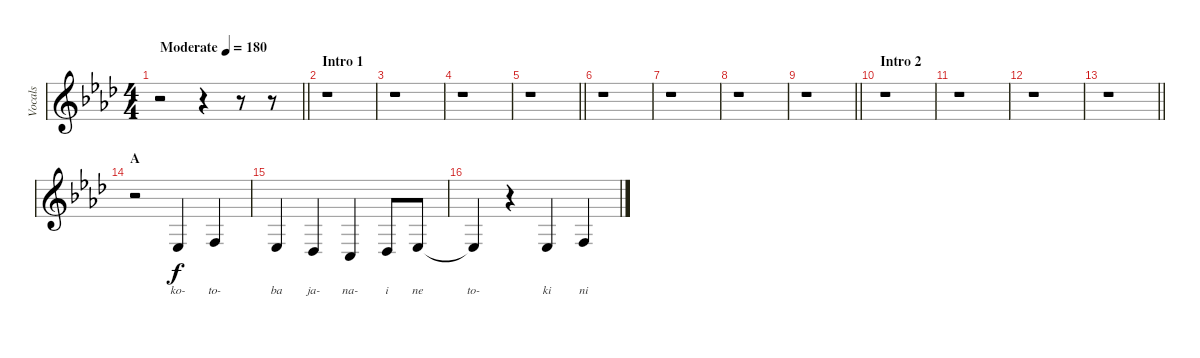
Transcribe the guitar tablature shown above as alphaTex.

\track ("Vocals" "Vocals") {instrument violin}
\staff {score}
\tuning (E4 B3 G3 D3 A2 E2) {hide}
\ts (4 4)
\tempo (180 "Moderate")
\clef g2
\barLineRight lightlight
\ks ab
r.2{dy f instrument violin} r.4 r.8 r.8 |
\section ("" "Intro 1")
r.1 |
r.1 |
r.1 |
\barLineRight lightlight
r.1 |
r.1 |
r.1 |
r.1 |
\barLineRight lightlight
r.1 |
\section ("" "Intro 2")
r.1 |
r.1 |
r.1 |
\barLineRight lightlight
r.1 |
\section ("" "A")
r.2 1.4.4{lyrics (0 "ko-") lyrics (1 "") lyrics (2 "") lyrics (3 "") lyrics (4 "")} 3.4.4{lyrics (0 "to-") lyrics (1 "") lyrics (2 "") lyrics (3 "") lyrics (4 "")} |
1.4.4{lyrics (0 "ba") lyrics (1 "") lyrics (2 "") lyrics (3 "") lyrics (4 "")} 4.5.4{lyrics (0 "ja-") lyrics (1 "") lyrics (2 "") lyrics (3 "") lyrics (4 "")} 3.5.4{lyrics (0 "na-") lyrics (1 "") lyrics (2 "") lyrics (3 "") lyrics (4 "")} 4.5.8{lyrics (0 "i") lyrics (1 "") lyrics (2 "") lyrics (3 "") lyrics (4 "")} 1.4.8{lyrics (0 "ne") lyrics (1 "") lyrics (2 "") lyrics (3 "") lyrics (4 "")} |
1.4{t}.4{lyrics (0 "to-") lyrics (1 "") lyrics (2 "") lyrics (3 "") lyrics (4 "")} r.4 1.4.4{lyrics (0 "ki") lyrics (1 "") lyrics (2 "") lyrics (3 "") lyrics (4 "")} 3.4.4{lyrics (0 "ni") lyrics (1 "") lyrics (2 "") lyrics (3 "") lyrics (4 "")}
